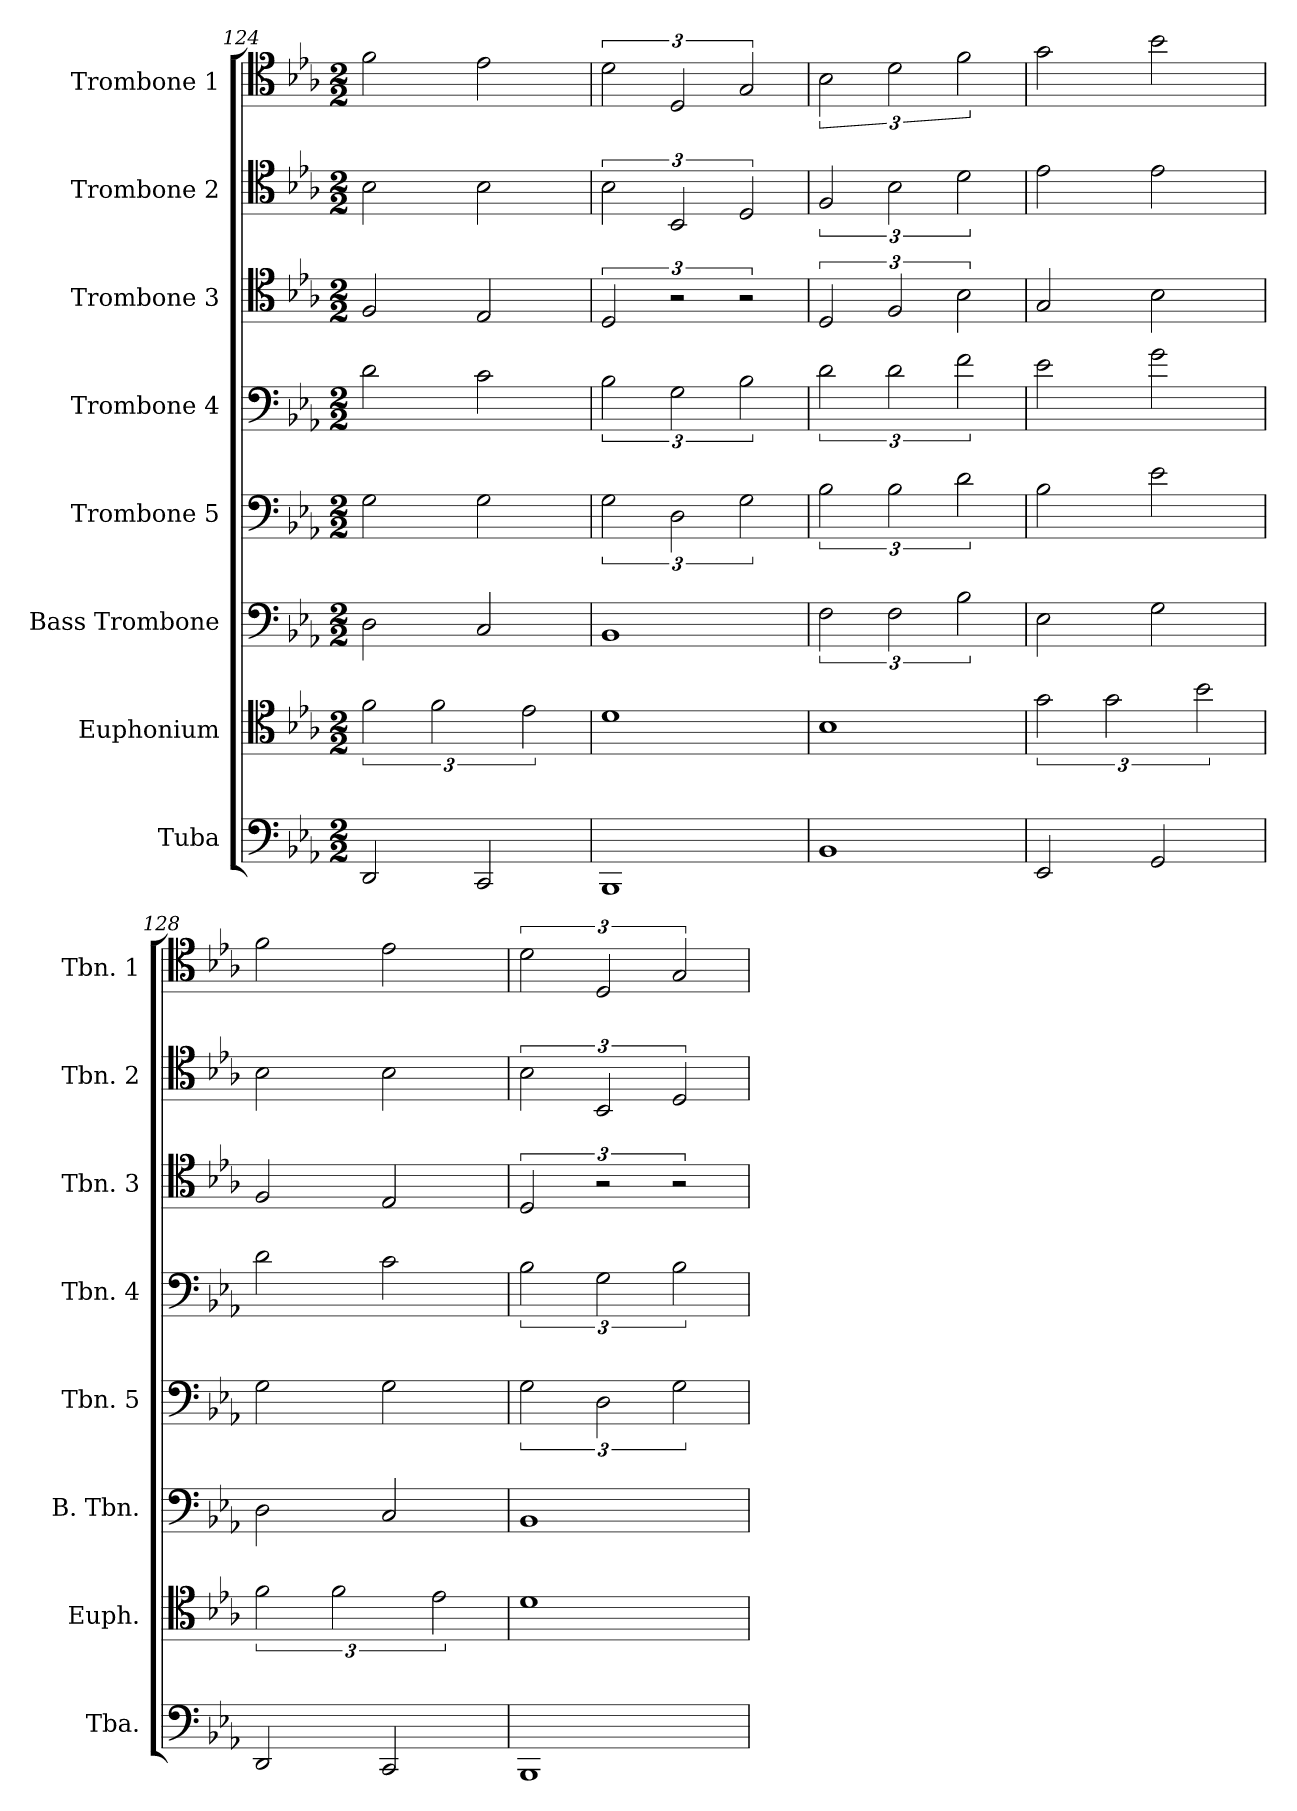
**kern	**kern	**kern	**kern	**kern	**kern	**kern	**kern
*part8	*part7	*part6	*part5	*part4	*part3	*part2	*part1
*staff8	*staff7	*staff6	*staff5	*staff4	*staff3	*staff2	*staff1
*I"Tuba	*I"Euphonium	*I"Bass Trombone	*I"Trombone 5	*I"Trombone 4	*I"Trombone 3	*I"Trombone 2	*I"Trombone 1
*I'Tba.	*I'Euph.	*I'B. Tbn.	*I'Tbn. 5	*I'Tbn. 4	*I'Tbn. 3	*I'Tbn. 2	*I'Tbn. 1
*clefF4	*clefC4	*clefF4	*clefF4	*clefF4	*clefC4	*clefC4	*clefC4
*k[b-e-a-]	*k[b-e-a-]	*k[b-e-a-]	*k[b-e-a-]	*k[b-e-a-]	*k[b-e-a-]	*k[b-e-a-]	*k[b-e-a-]
*M2/2	*M2/2	*M2/2	*M2/2	*M2/2	*M2/2	*M2/2	*M2/2
=124	=124	=124	=124	=124	=124	=124	=124
2DD/	3f\	2D\	2G\	2d\	2F/	2B-\	2f\
.	3f\	.	.	.	.	.	.
2CC/	.	2C/	2G\	2c\	2E-/	2B-\	2e-\
.	3e-\	.	.	.	.	.	.
=125	=125	=125	=125	=125	=125	=125	=125
1BBB-	1d	1BB-	3G\	3B-\	3D/	3B-\	3d\
.	.	.	3D\	3G\	3r	3BB-/	3D/
.	.	.	3G\	3B-\	3r	3D/	3G/
=126	=126	=126	=126	=126	=126	=126	=126
1BB-	1B-	3F\	3B-\	3d\	3D/	3F/	3B-\
.	.	3F\	3B-\	3d\	3F/	3B-\	3d\
.	.	3B-\	3d\	3f\	3B-\	3d\	3f\
=127	=127	=127	=127	=127	=127	=127	=127
2EE-/	3g\	2E-\	2B-\	2e-\	2G/	2e-\	2g\
.	3g\	.	.	.	.	.	.
2GG/	.	2G\	2e-\	2g\	2B-\	2e-\	2b-\
.	3b-\	.	.	.	.	.	.
=128	=128	=128	=128	=128	=128	=128	=128
2DD/	3f\	2D\	2G\	2d\	2F/	2B-\	2f\
.	3f\	.	.	.	.	.	.
2CC/	.	2C/	2G\	2c\	2E-/	2B-\	2e-\
.	3e-\	.	.	.	.	.	.
=129	=129	=129	=129	=129	=129	=129	=129
1BBB-	1d	1BB-	3G\	3B-\	3D/	3B-\	3d\
.	.	.	3D\	3G\	3r	3BB-/	3D/
.	.	.	3G\	3B-\	3r	3D/	3G/
=	=	=	=	=	=	=	=
*-	*-	*-	*-	*-	*-	*-	*-
